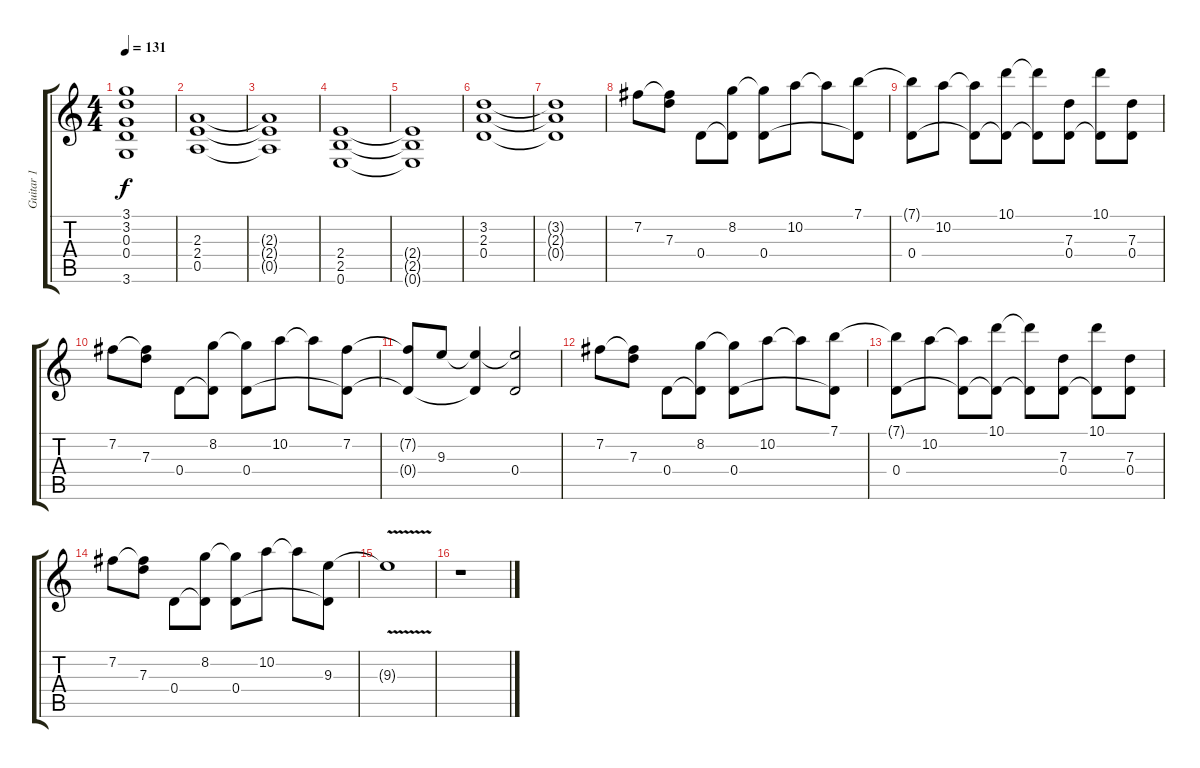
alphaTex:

\track ("Guitar 1" "Guitar 1") {instrument overdrivenguitar}
\staff {score tabs}
\tuning (E4 B3 G3 D3 A2 E2) {hide}
\ts (4 4)
\tempo 131
\clef g2
\ks c
(3.1{t} 3.2{t} 0.3{t} 0.4{t} 3.6{t}).1{dy f} |
(2.3 2.4 0.5).1 |
(2.3{t} 2.4{t} 0.5{t}).1 |
(2.4 2.5 0.6).1 |
(2.4{t} 2.5{t} 0.6{t}).1 |
(3.2 2.3 0.4).1 |
(3.2{t} 2.3{t} 0.4{t}).1 |
7.2.8 (7.2{t} 7.3).8 0.4.8 (8.2 0.4{t}).8 (8.2{t} 0.4).8 10.2.8 10.2{t}.8 (7.1 0.4{t}).8 |
(7.1{t} 0.4).8 10.2.8 (10.2{t} 0.4{t}).8 (10.1 0.4{t}).8 (10.1{t} 0.4{t}).8 (7.3 0.4).8 (10.1 0.4{t}).8 (7.3 0.4).8 |
7.2.8 (7.2{t} 7.3).8 0.4.8 (8.2 0.4{t}).8 (8.2{t} 0.4).8 10.2.8 10.2{t}.8 (7.2 0.4{t}).8 |
(7.2{t} 0.4{t}).8 9.3.8 (9.3{t} 0.4{t}).4 (9.3{t} 0.4).2 |
7.2.8 (7.2{t} 7.3).8 0.4.8 (8.2 0.4{t}).8 (8.2{t} 0.4).8 10.2.8 10.2{t}.8 (7.1 0.4{t}).8 |
(7.1{t} 0.4).8 10.2.8 (10.2{t} 0.4{t}).8 (10.1 0.4{t}).8 (10.1{t} 0.4{t}).8 (7.3 0.4).8 (10.1 0.4{t}).8 (7.3 0.4).8 |
7.2.8 (7.2{t} 7.3).8 0.4.8 (8.2 0.4{t}).8 (8.2{t} 0.4).8 10.2.8 10.2{t}.8 (9.3 0.4{t}).8 |
9.3{v t}.1 |
r.1
